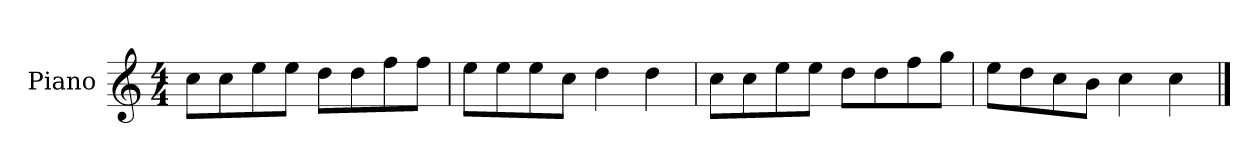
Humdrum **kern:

**kern
*part1
*staff1
*I"Piano
*I'P-no
*clefG2
*k[]
*M4/4
*MM90
=1
8cc\L
8cc\
8ee\
8ee\J
8dd\L
8dd\
8ff\
8ff\J
=2
8ee\L
8ee\
8ee\
8cc\J
4dd\
4dd\
=3
8cc\L
8cc\
8ee\
8ee\J
8dd\L
8dd\
8ff\
8gg\J
=4
8ee\L
8dd\
8cc\
8b\J
4cc\
4cc\
==
*-
